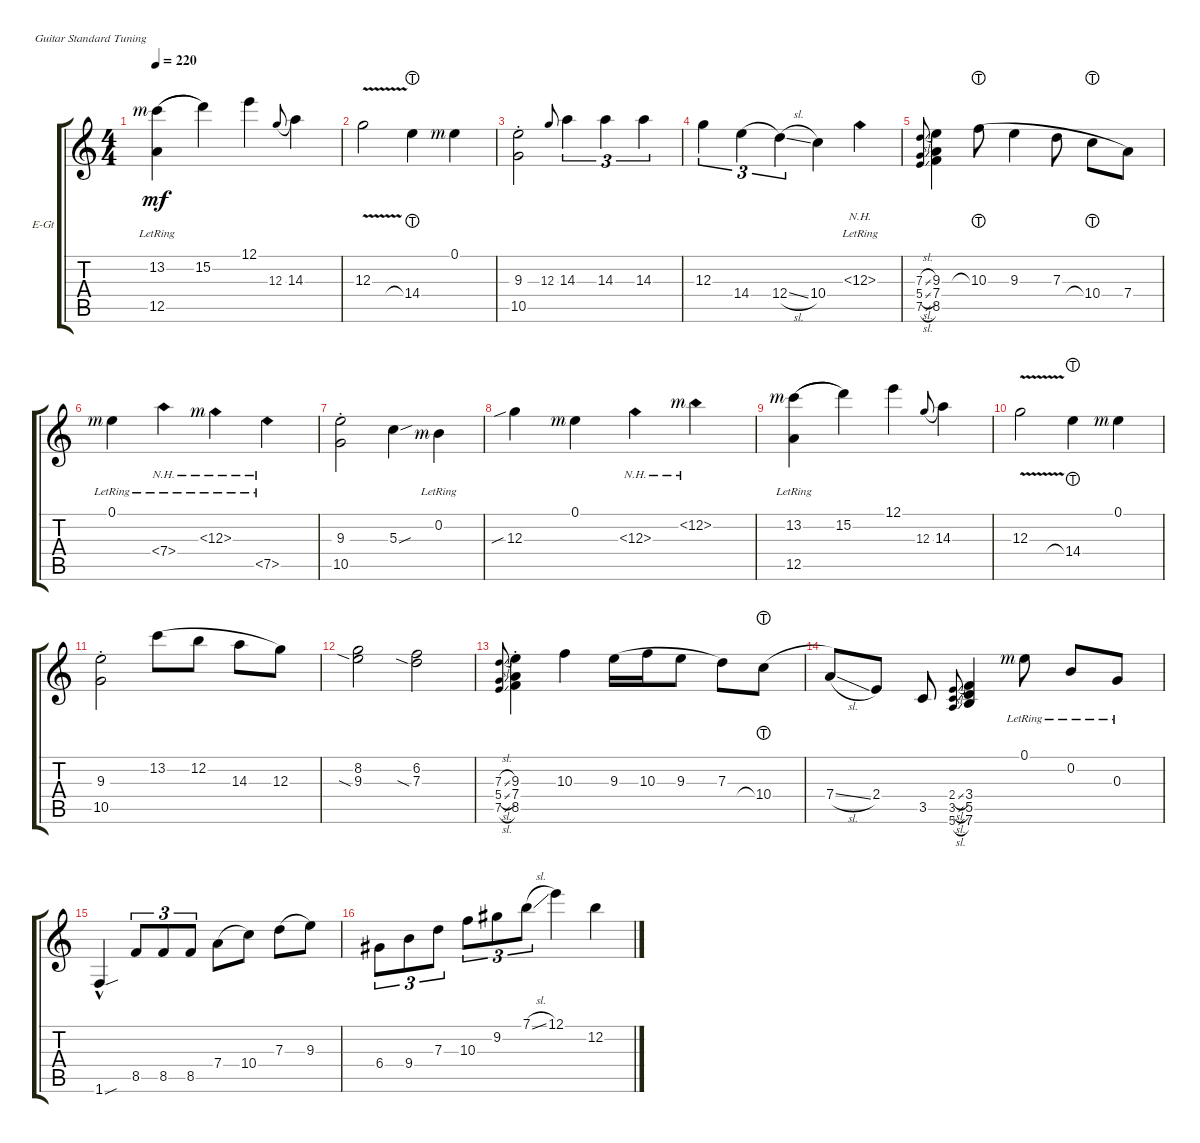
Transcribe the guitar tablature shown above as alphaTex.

\defaultSystemsLayout 4
\bracketExtendMode groupsimilarinstruments
\firstSystemTrackNameOrientation horizontal
\otherSystemsTrackNameOrientation horizontal
\track ("Tim" "E-Gt") {instrument electricguitarclean}
\staff {score tabs}
\tuning (E4 B3 G3 D3 A2 E2)
\ts (4 4)
\tempo 220
\clef g2
\ks c
(13.2{rf 3} 12.5{lr}).4{dy mf legatoorigin} 15.2.4 12.1.4 12.3.8{gr onbeat legatoorigin} 14.3.4 |
12.3{v}.2 14.4{lht}.4 0.1{rf 3}.4 |
(10.5 9.3{st}).2 12.3.8{gr onbeat} 14.3.4{tu (3 2)} 14.3.4{tu (3 2)} 14.3.4{tu (3 2)} |
12.3.4{tu (3 2)} 14.4.4{tu (3 2) legatoorigin} 12.4{sl}.4{tu (3 2)} 10.4.4 12.3{nh lr}.4 |
(7.5{sl} 5.4{sl} 7.3{sl}).8{gr onbeat} (8.5 7.4 9.3).4 10.3{lht}.8{legatoorigin} 9.3.4{legatoorigin} 7.3.8{legatoorigin} 10.4{lht}.8{legatoorigin} 7.4.8 |
0.1{lr rf 3}.4 7.4{nh lr}.4 12.3{nh lr rf 3}.4 7.5{nh lr}.4 |
(10.5 9.3{st}).2 5.3{sou}.4 0.2{lr rf 3}.4 |
12.3{sib}.4 0.1{rf 3}.4 12.3{nh}.4 12.2{nh rf 3}.4 |
(13.2{rf 3} 12.5{lr}).4{legatoorigin} 15.2.4 12.1.4 12.3.8{gr onbeat legatoorigin} 14.3.4 |
12.3{v}.2 14.4{lht}.4 0.1{rf 3}.4 |
(10.5 9.3{st}).2 13.2.8{legatoorigin} 12.2.8{legatoorigin} 14.3.8{legatoorigin} 12.3.8 |
(9.3{sia} 8.2).2 (7.3{sia} 6.2).2 |
\scale
0.520067 (7.5{sl} 5.4{sl} 7.3{sl}).8{gr onbeat} (8.5{st} 7.4{st} 9.3{st}).4 10.3.4 9.3.16{legatoorigin} 10.3.16{legatoorigin} 9.3.8{legatoorigin} 7.3.8 10.4{lht}.8{legatoorigin} |
\scale
0.479865 7.4{sl}.8 2.4.8 3.5.8 (5.6{sl} 3.5{sl} 2.4{sl}).8{gr onbeat} (7.6 5.5 3.4).4 0.1{lr rf 3}.8 0.2{lr}.8 0.3{lr}.8 |
1.6{sou hac}.4 8.5.8{tu (3 2)} 8.5.8{tu (3 2)} 8.5.8{tu (3 2)} 7.4.8{legatoorigin} 10.4.8 7.3.8{legatoorigin} 9.3.8 |
6.4.8{tu (3 2)} 9.4.8{tu (3 2)} 7.3.8{tu (3 2)} 10.3.8{tu (3 2)} 9.2.8{tu (3 2)} 7.1{sl}.8{tu (3 2)} 12.1.4 12.2.4
